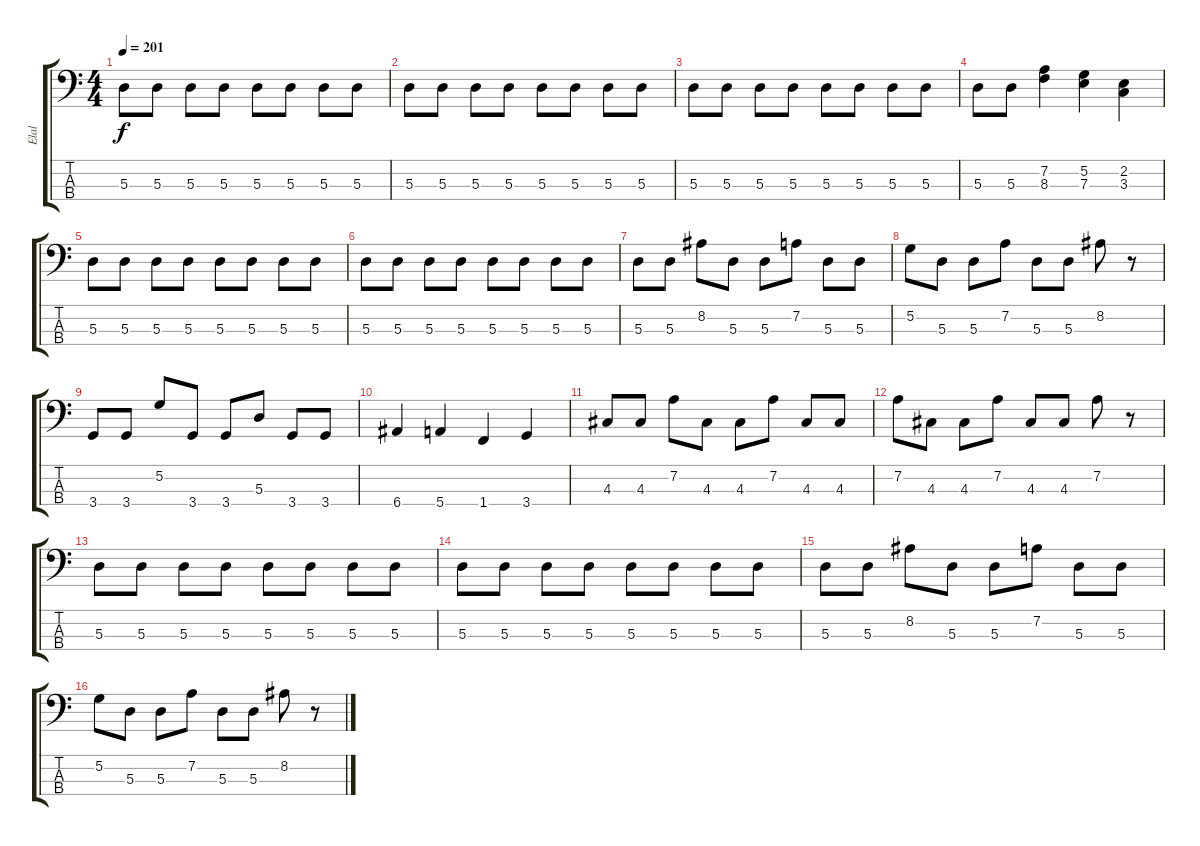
\track ("Elal" "Elal") {instrument electricbasspick}
\staff {score tabs}
\tuning (G2 D2 A1 E1) {hide}
\ts (4 4)
\tempo 201
\clef f4
\ks c
5.3.8{dy f} 5.3.8 5.3.8 5.3.8 5.3.8 5.3.8 5.3.8 5.3.8 |
5.3.8 5.3.8 5.3.8 5.3.8 5.3.8 5.3.8 5.3.8 5.3.8 |
5.3.8 5.3.8 5.3.8 5.3.8 5.3.8 5.3.8 5.3.8 5.3.8 |
5.3.8 5.3.8 (7.2 8.3).4 (5.2 7.3).4 (2.2 3.3).4 |
5.3.8 5.3.8 5.3.8 5.3.8 5.3.8 5.3.8 5.3.8 5.3.8 |
5.3.8 5.3.8 5.3.8 5.3.8 5.3.8 5.3.8 5.3.8 5.3.8 |
5.3.8 5.3.8 8.2.8 5.3.8 5.3.8 7.2.8 5.3.8 5.3.8 |
5.2.8 5.3.8 5.3.8 7.2.8 5.3.8 5.3.8 8.2.8 r.8 |
3.4.8 3.4.8 5.2.8 3.4.8 3.4.8 5.3.8 3.4.8 3.4.8 |
6.4.4 5.4.4 1.4.4 3.4.4 |
4.3.8 4.3.8 7.2.8 4.3.8 4.3.8 7.2.8 4.3.8 4.3.8 |
7.2.8 4.3.8 4.3.8 7.2.8 4.3.8 4.3.8 7.2.8 r.8 |
5.3.8 5.3.8 5.3.8 5.3.8 5.3.8 5.3.8 5.3.8 5.3.8 |
5.3.8 5.3.8 5.3.8 5.3.8 5.3.8 5.3.8 5.3.8 5.3.8 |
5.3.8 5.3.8 8.2.8 5.3.8 5.3.8 7.2.8 5.3.8 5.3.8 |
5.2.8 5.3.8 5.3.8 7.2.8 5.3.8 5.3.8 8.2.8 r.8
